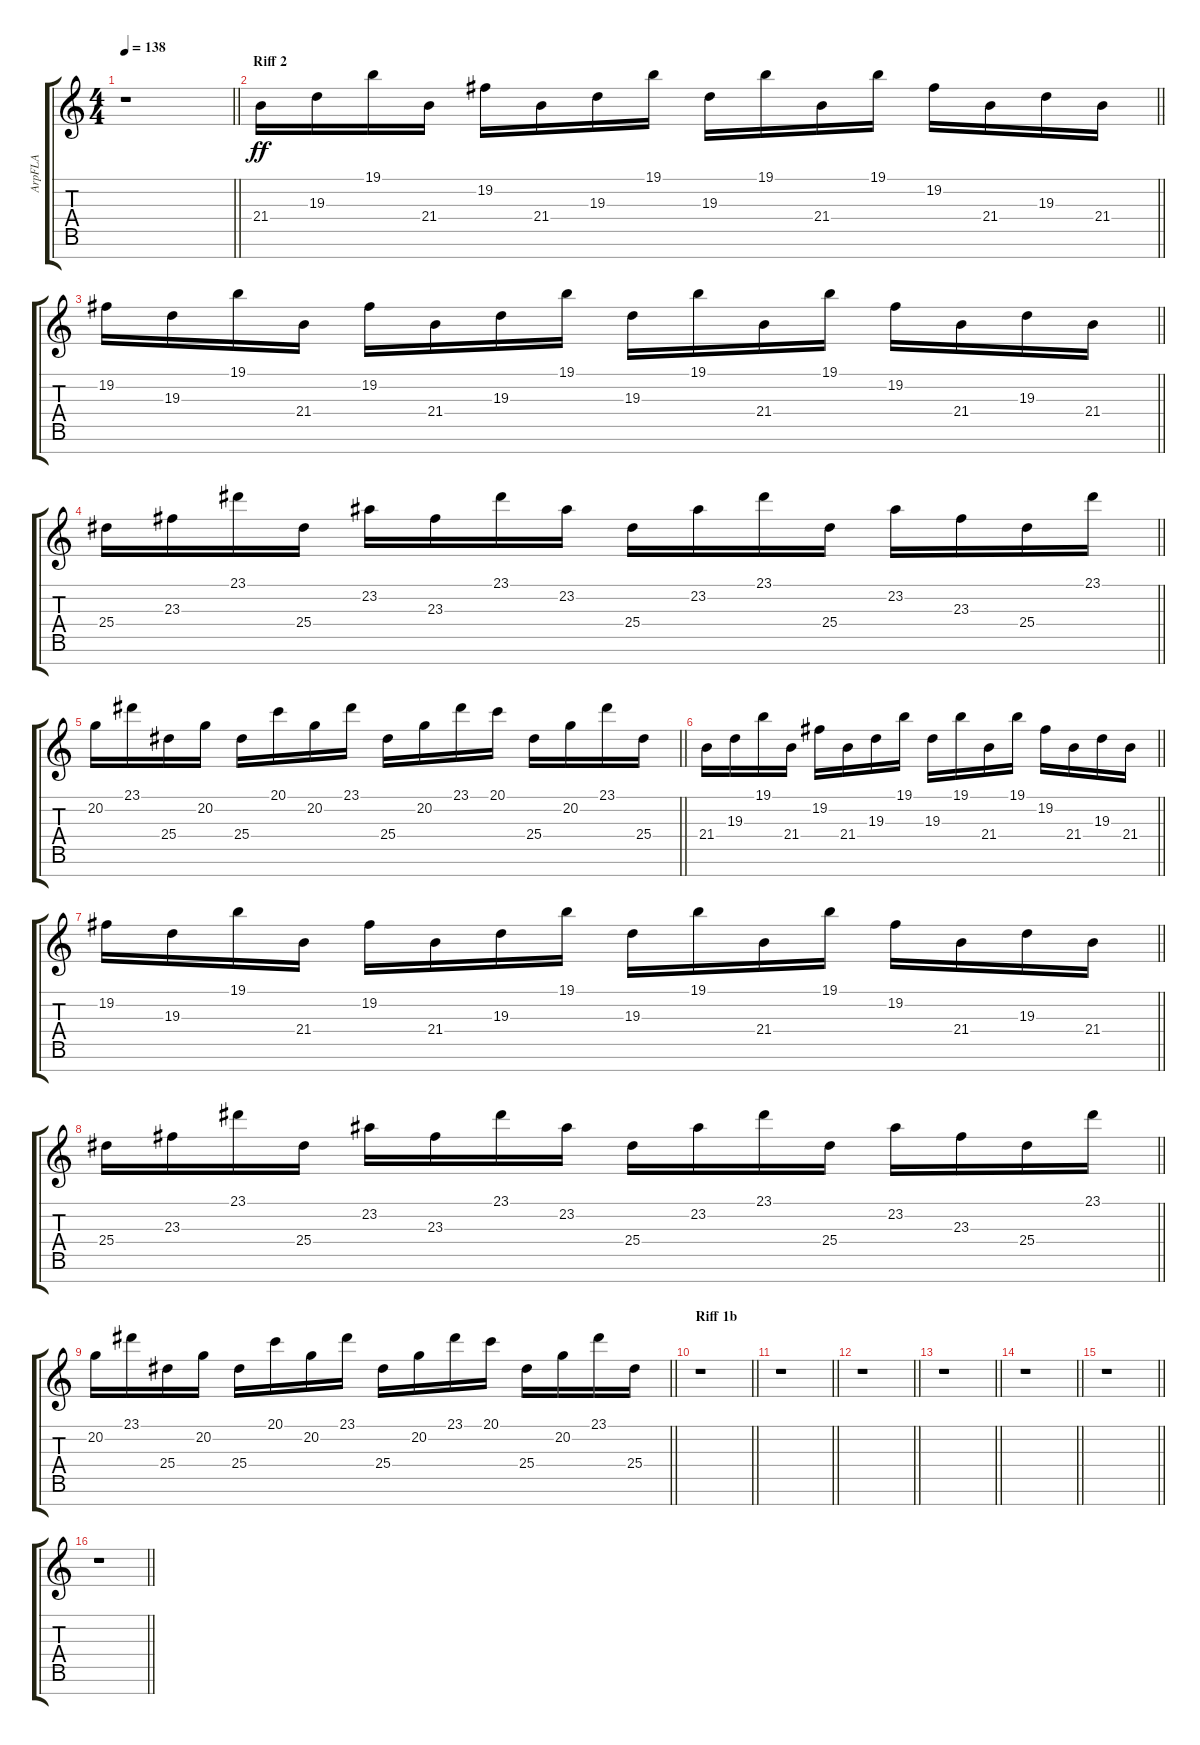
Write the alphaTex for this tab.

\track ("ArpFLA" "ArpFLA") {instrument lead4chiff}
\staff {score tabs}
\tuning (E4 B3 G3 D3 A2 E2 B1) {hide}
\ts (4 4)
\tempo 138
\clef g2
\barLineRight lightlight
\ks c
r.1{dy ff} |
\section ("" "Riff 2")
\barLineRight lightlight
21.4.16 19.3.16 19.1.16 21.4.16 19.2.16 21.4.16 19.3.16 19.1.16 19.3.16 19.1.16 21.4.16 19.1.16 19.2.16 21.4.16 19.3.16 21.4.16 |
\barLineRight lightlight
19.2.16 19.3.16 19.1.16 21.4.16 19.2.16 21.4.16 19.3.16 19.1.16 19.3.16 19.1.16 21.4.16 19.1.16 19.2.16 21.4.16 19.3.16 21.4.16 |
\barLineRight lightlight
25.4.16 23.3.16 23.1.16 25.4.16 23.2.16 23.3.16 23.1.16 23.2.16 25.4.16 23.2.16 23.1.16 25.4.16 23.2.16 23.3.16 25.4.16 23.1.16 |
\barLineRight lightlight
20.2.16 23.1.16 25.4.16 20.2.16 25.4.16 20.1.16 20.2.16 23.1.16 25.4.16 20.2.16 23.1.16 20.1.16 25.4.16 20.2.16 23.1.16 25.4.16 |
\barLineRight lightlight
21.4.16 19.3.16 19.1.16 21.4.16 19.2.16 21.4.16 19.3.16 19.1.16 19.3.16 19.1.16 21.4.16 19.1.16 19.2.16 21.4.16 19.3.16 21.4.16 |
\barLineRight lightlight
19.2.16 19.3.16 19.1.16 21.4.16 19.2.16 21.4.16 19.3.16 19.1.16 19.3.16 19.1.16 21.4.16 19.1.16 19.2.16 21.4.16 19.3.16 21.4.16 |
\barLineRight lightlight
25.4.16 23.3.16 23.1.16 25.4.16 23.2.16 23.3.16 23.1.16 23.2.16 25.4.16 23.2.16 23.1.16 25.4.16 23.2.16 23.3.16 25.4.16 23.1.16 |
\barLineRight lightlight
20.2.16 23.1.16 25.4.16 20.2.16 25.4.16 20.1.16 20.2.16 23.1.16 25.4.16 20.2.16 23.1.16 20.1.16 25.4.16 20.2.16 23.1.16 25.4.16 |
\section ("" "Riff 1b")
\barLineRight lightlight
r.1 |
\barLineRight lightlight
r.1 |
\barLineRight lightlight
r.1 |
\barLineRight lightlight
r.1 |
\barLineRight lightlight
r.1 |
\barLineRight lightlight
r.1 |
\barLineRight lightlight
r.1
